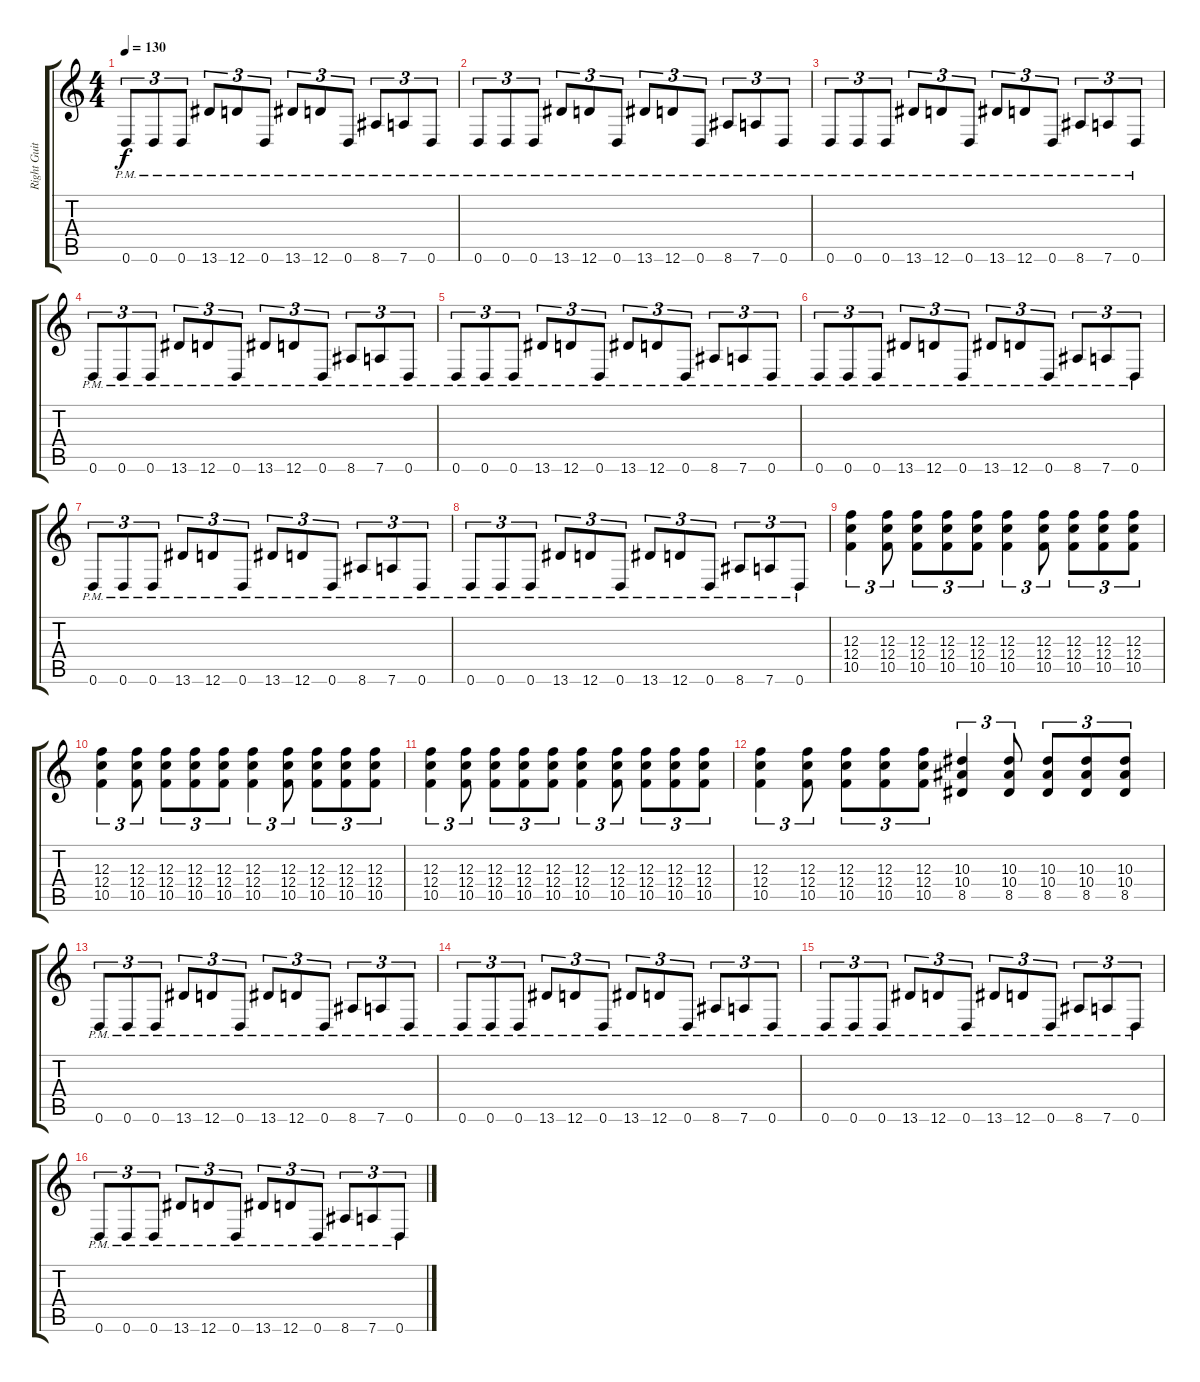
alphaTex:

\track ("Right Guitar" "Right Guit") {instrument distortionguitar}
\staff {score tabs}
\tuning (D4 A3 F3 C3 G2 D2) {hide}
\ts (4 4)
\tempo 130
\clef g2
\ks c
0.6{pm}.8{tu (3 2) dy f} 0.6{pm}.8{tu (3 2)} 0.6{pm}.8{tu (3 2)} 13.6{pm}.8{tu (3 2)} 12.6{pm}.8{tu (3 2)} 0.6{pm}.8{tu (3 2)} 13.6{pm}.8{tu (3 2)} 12.6{pm}.8{tu (3 2)} 0.6{pm}.8{tu (3 2)} 8.6{pm}.8{tu (3 2)} 7.6{pm}.8{tu (3 2)} 0.6{pm}.8{tu (3 2)} |
0.6{pm}.8{tu (3 2)} 0.6{pm}.8{tu (3 2)} 0.6{pm}.8{tu (3 2)} 13.6{pm}.8{tu (3 2)} 12.6{pm}.8{tu (3 2)} 0.6{pm}.8{tu (3 2)} 13.6{pm}.8{tu (3 2)} 12.6{pm}.8{tu (3 2)} 0.6{pm}.8{tu (3 2)} 8.6{pm}.8{tu (3 2)} 7.6{pm}.8{tu (3 2)} 0.6{pm}.8{tu (3 2)} |
0.6{pm}.8{tu (3 2)} 0.6{pm}.8{tu (3 2)} 0.6{pm}.8{tu (3 2)} 13.6{pm}.8{tu (3 2)} 12.6{pm}.8{tu (3 2)} 0.6{pm}.8{tu (3 2)} 13.6{pm}.8{tu (3 2)} 12.6{pm}.8{tu (3 2)} 0.6{pm}.8{tu (3 2)} 8.6{pm}.8{tu (3 2)} 7.6{pm}.8{tu (3 2)} 0.6{pm}.8{tu (3 2)} |
0.6{pm}.8{tu (3 2)} 0.6{pm}.8{tu (3 2)} 0.6{pm}.8{tu (3 2)} 13.6{pm}.8{tu (3 2)} 12.6{pm}.8{tu (3 2)} 0.6{pm}.8{tu (3 2)} 13.6{pm}.8{tu (3 2)} 12.6{pm}.8{tu (3 2)} 0.6{pm}.8{tu (3 2)} 8.6{pm}.8{tu (3 2)} 7.6{pm}.8{tu (3 2)} 0.6{pm}.8{tu (3 2)} |
0.6{pm}.8{tu (3 2)} 0.6{pm}.8{tu (3 2)} 0.6{pm}.8{tu (3 2)} 13.6{pm}.8{tu (3 2)} 12.6{pm}.8{tu (3 2)} 0.6{pm}.8{tu (3 2)} 13.6{pm}.8{tu (3 2)} 12.6{pm}.8{tu (3 2)} 0.6{pm}.8{tu (3 2)} 8.6{pm}.8{tu (3 2)} 7.6{pm}.8{tu (3 2)} 0.6{pm}.8{tu (3 2)} |
0.6{pm}.8{tu (3 2)} 0.6{pm}.8{tu (3 2)} 0.6{pm}.8{tu (3 2)} 13.6{pm}.8{tu (3 2)} 12.6{pm}.8{tu (3 2)} 0.6{pm}.8{tu (3 2)} 13.6{pm}.8{tu (3 2)} 12.6{pm}.8{tu (3 2)} 0.6{pm}.8{tu (3 2)} 8.6{pm}.8{tu (3 2)} 7.6{pm}.8{tu (3 2)} 0.6{pm}.8{tu (3 2)} |
0.6{pm}.8{tu (3 2)} 0.6{pm}.8{tu (3 2)} 0.6{pm}.8{tu (3 2)} 13.6{pm}.8{tu (3 2)} 12.6{pm}.8{tu (3 2)} 0.6{pm}.8{tu (3 2)} 13.6{pm}.8{tu (3 2)} 12.6{pm}.8{tu (3 2)} 0.6{pm}.8{tu (3 2)} 8.6{pm}.8{tu (3 2)} 7.6{pm}.8{tu (3 2)} 0.6{pm}.8{tu (3 2)} |
0.6{pm}.8{tu (3 2)} 0.6{pm}.8{tu (3 2)} 0.6{pm}.8{tu (3 2)} 13.6{pm}.8{tu (3 2)} 12.6{pm}.8{tu (3 2)} 0.6{pm}.8{tu (3 2)} 13.6{pm}.8{tu (3 2)} 12.6{pm}.8{tu (3 2)} 0.6{pm}.8{tu (3 2)} 8.6{pm}.8{tu (3 2)} 7.6{pm}.8{tu (3 2)} 0.6{pm}.8{tu (3 2)} |
(12.3 12.4 10.5).4{tu (3 2)} (12.3 12.4 10.5).8{tu (3 2)} (12.3 12.4 10.5).8{tu (3 2)} (12.3 12.4 10.5).8{tu (3 2)} (12.3 12.4 10.5).8{tu (3 2)} (12.3 12.4 10.5).4{tu (3 2)} (12.3 12.4 10.5).8{tu (3 2)} (12.3 12.4 10.5).8{tu (3 2)} (12.3 12.4 10.5).8{tu (3 2)} (12.3 12.4 10.5).8{tu (3 2)} |
(12.3 12.4 10.5).4{tu (3 2)} (12.3 12.4 10.5).8{tu (3 2)} (12.3 12.4 10.5).8{tu (3 2)} (12.3 12.4 10.5).8{tu (3 2)} (12.3 12.4 10.5).8{tu (3 2)} (12.3 12.4 10.5).4{tu (3 2)} (12.3 12.4 10.5).8{tu (3 2)} (12.3 12.4 10.5).8{tu (3 2)} (12.3 12.4 10.5).8{tu (3 2)} (12.3 12.4 10.5).8{tu (3 2)} |
(12.3 12.4 10.5).4{tu (3 2)} (12.3 12.4 10.5).8{tu (3 2)} (12.3 12.4 10.5).8{tu (3 2)} (12.3 12.4 10.5).8{tu (3 2)} (12.3 12.4 10.5).8{tu (3 2)} (12.3 12.4 10.5).4{tu (3 2)} (12.3 12.4 10.5).8{tu (3 2)} (12.3 12.4 10.5).8{tu (3 2)} (12.3 12.4 10.5).8{tu (3 2)} (12.3 12.4 10.5).8{tu (3 2)} |
(12.3 12.4 10.5).4{tu (3 2)} (12.3 12.4 10.5).8{tu (3 2)} (12.3 12.4 10.5).8{tu (3 2)} (12.3 12.4 10.5).8{tu (3 2)} (12.3 12.4 10.5).8{tu (3 2)} (10.3 10.4 8.5).4{tu (3 2)} (10.3 10.4 8.5).8{tu (3 2)} (10.3 10.4 8.5).8{tu (3 2)} (10.3 10.4 8.5).8{tu (3 2)} (10.3 10.4 8.5).8{tu (3 2)} |
0.6{pm}.8{tu (3 2)} 0.6{pm}.8{tu (3 2)} 0.6{pm}.8{tu (3 2)} 13.6{pm}.8{tu (3 2)} 12.6{pm}.8{tu (3 2)} 0.6{pm}.8{tu (3 2)} 13.6{pm}.8{tu (3 2)} 12.6{pm}.8{tu (3 2)} 0.6{pm}.8{tu (3 2)} 8.6{pm}.8{tu (3 2)} 7.6{pm}.8{tu (3 2)} 0.6{pm}.8{tu (3 2)} |
0.6{pm}.8{tu (3 2)} 0.6{pm}.8{tu (3 2)} 0.6{pm}.8{tu (3 2)} 13.6{pm}.8{tu (3 2)} 12.6{pm}.8{tu (3 2)} 0.6{pm}.8{tu (3 2)} 13.6{pm}.8{tu (3 2)} 12.6{pm}.8{tu (3 2)} 0.6{pm}.8{tu (3 2)} 8.6{pm}.8{tu (3 2)} 7.6{pm}.8{tu (3 2)} 0.6{pm}.8{tu (3 2)} |
0.6{pm}.8{tu (3 2)} 0.6{pm}.8{tu (3 2)} 0.6{pm}.8{tu (3 2)} 13.6{pm}.8{tu (3 2)} 12.6{pm}.8{tu (3 2)} 0.6{pm}.8{tu (3 2)} 13.6{pm}.8{tu (3 2)} 12.6{pm}.8{tu (3 2)} 0.6{pm}.8{tu (3 2)} 8.6{pm}.8{tu (3 2)} 7.6{pm}.8{tu (3 2)} 0.6{pm}.8{tu (3 2)} |
0.6{pm}.8{tu (3 2)} 0.6{pm}.8{tu (3 2)} 0.6{pm}.8{tu (3 2)} 13.6{pm}.8{tu (3 2)} 12.6{pm}.8{tu (3 2)} 0.6{pm}.8{tu (3 2)} 13.6{pm}.8{tu (3 2)} 12.6{pm}.8{tu (3 2)} 0.6{pm}.8{tu (3 2)} 8.6{pm}.8{tu (3 2)} 7.6{pm}.8{tu (3 2)} 0.6{pm}.8{tu (3 2)}
